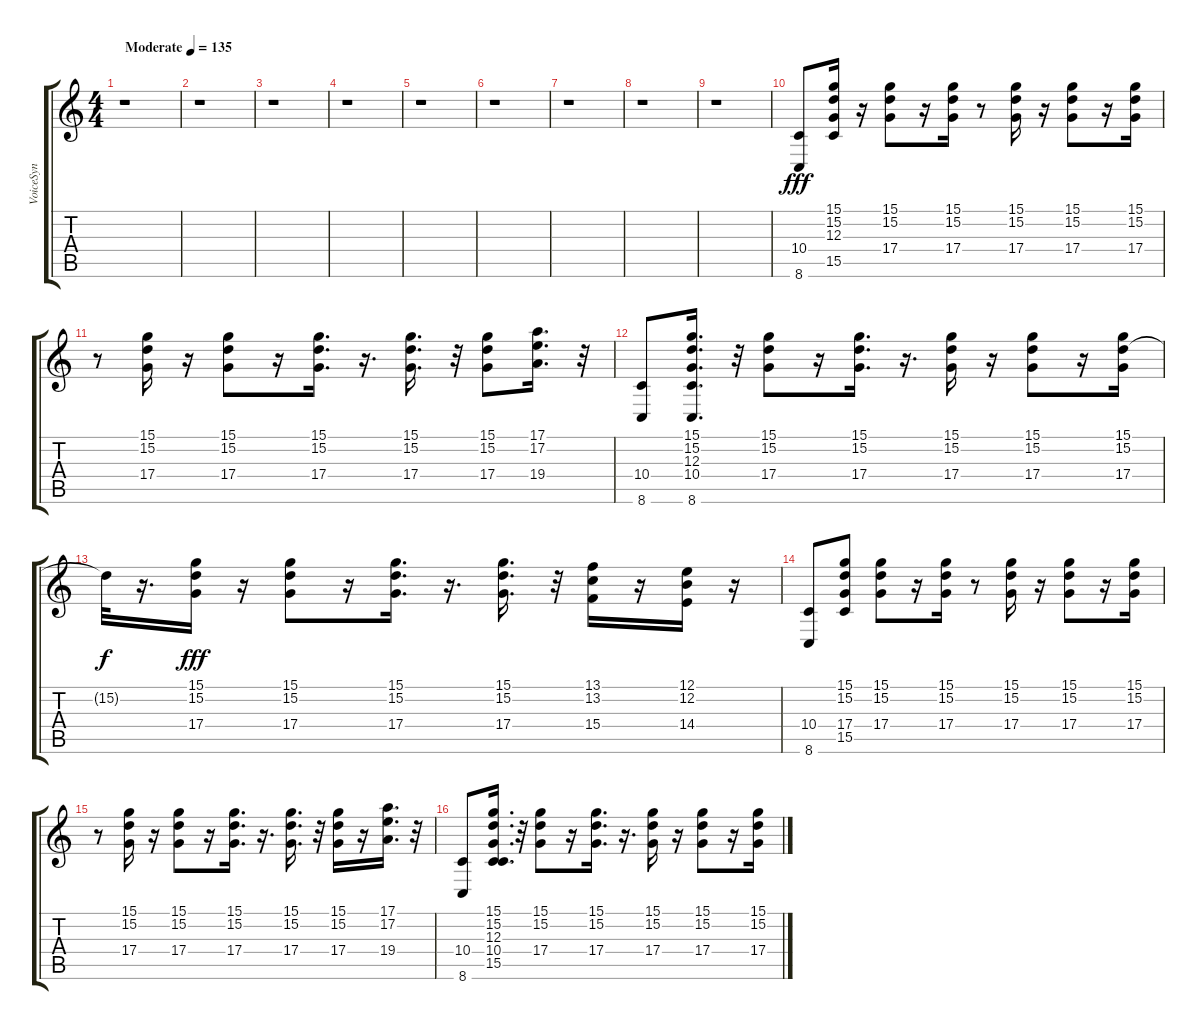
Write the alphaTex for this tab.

\track ("VoiceSyn" "VoiceSyn") {instrument synthvoice}
\staff {score tabs}
\tuning (E4 B3 G3 D3 A2 E2) {hide}
\ts (4 4)
\tempo (135 "Moderate")
\clef g2
\ks c
r.1{dy fff instrument synthvoice} |
r.1 |
r.1 |
r.1 |
r.1 |
r.1 |
r.1 |
r.1 |
r.1 |
(10.4 8.6).8 (15.1 15.2 12.3 15.5).16 r.16 (15.1 15.2 17.4).8 r.16 (15.1 15.2 17.4).16 r.8 (15.1 15.2 17.4).16 r.16 (15.1 15.2 17.4).8 r.16 (15.1 15.2 17.4).16 |
r.8 (15.1 15.2 17.4).16 r.16 (15.1 15.2 17.4).8 r.16 (15.1 15.2 17.4).16{d} r.16{d} (15.1 15.2 17.4).16{d} r.32 (15.1 15.2 17.4).8 (17.1 17.2 19.4).16{d} r.32 |
(10.4 8.6).8 (15.1 15.2 12.3 10.4 8.6).16{d} r.32 (15.1 15.2 17.4).8 r.16 (15.1 15.2 17.4).16{d} r.16{d} (15.1 15.2 17.4).16 r.16 (15.1 15.2 17.4).8 r.16 (15.1 15.2 17.4).16 |
15.2{t}.32{dy f} r.16{d} (15.1 15.2 17.4).16{dy fff} r.16 (15.1 15.2 17.4).8 r.16 (15.1 15.2 17.4).16{d} r.16{d} (15.1 15.2 17.4).16{d} r.32 (13.1 13.2 15.4).16 r.16 (12.1 12.2 14.4).16 r.16 |
(10.4 8.6).8 (15.1 15.2 17.4 15.5).8 (15.1 15.2 17.4).8 r.16 (15.1 15.2 17.4).16 r.8 (15.1 15.2 17.4).16 r.16 (15.1 15.2 17.4).8 r.16 (15.1 15.2 17.4).16 |
r.8 (15.1 15.2 17.4).16 r.16 (15.1 15.2 17.4).8 r.16 (15.1 15.2 17.4).16{d} r.16{d} (15.1 15.2 17.4).16{d} r.32 (15.1 15.2 17.4).16 r.16 (17.1 17.2 19.4).16{d} r.32 |
(10.4 8.6).8 (15.1 15.2 12.3 10.4 15.5).16{d} r.32 (15.1 15.2 17.4).8 r.16 (15.1 15.2 17.4).16{d} r.16{d} (15.1 15.2 17.4).16 r.16 (15.1 15.2 17.4).8 r.16 (15.1 15.2 17.4).16
